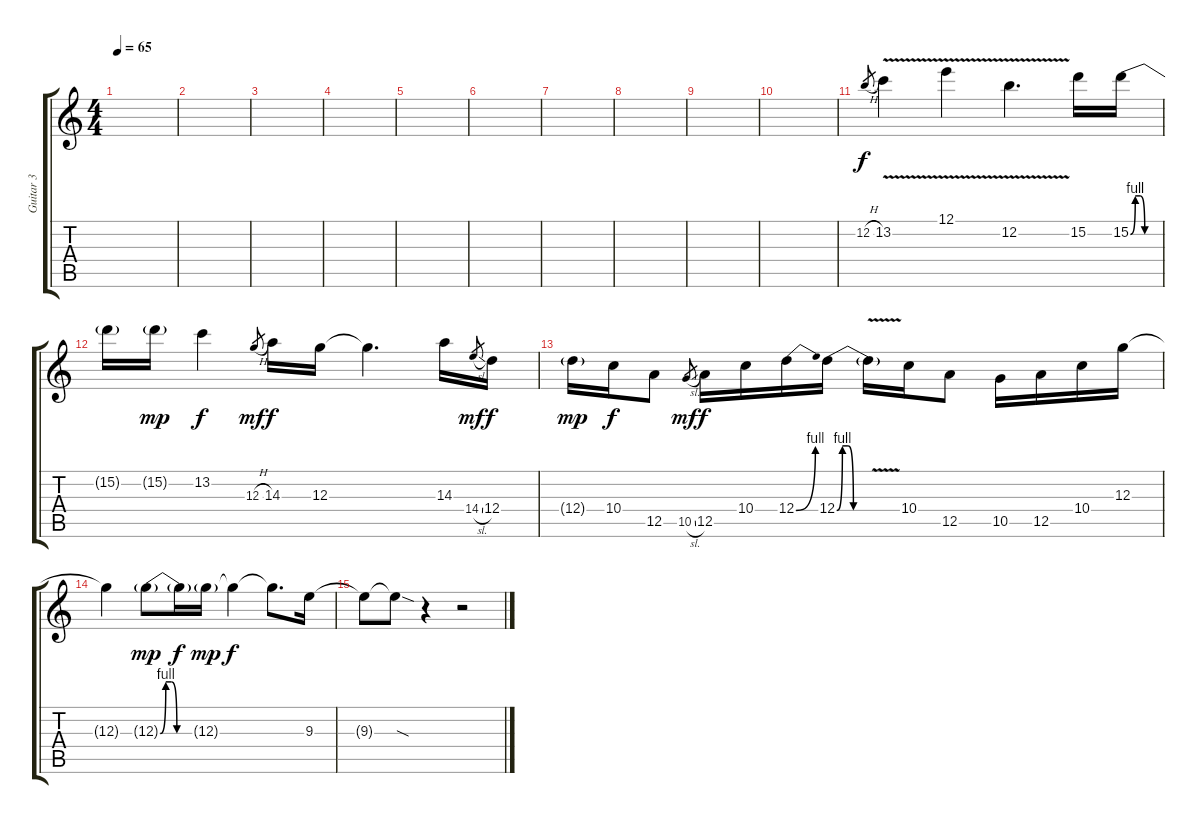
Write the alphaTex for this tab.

\track ("Guitar 3" "Guitar 3") {instrument distortionguitar}
\staff {score tabs}
\tuning (E4 B3 G3 D3 A2 E2) {hide}
\ts (4 4)
\tempo 65
\clef g2
\ks c
|
|
|
|
|
|
|
|
|
|
12.2{h}.8{gr} 13.2{v}.4{dy f} 12.1{v}.4 12.2{v}.4{d} 15.2.16 15.2{be (custom 0 0 10 4 20 4 30 0 60 0)}.16 |
15.2{t}.16 15.2{g}.16{dy mp} 13.2.4{dy f} 12.3{h}.8{gr dy mf} 14.3.16{dy f} 12.3.16 12.3{t}.4{d} 14.3.16 14.4{sl}.8{gr dy mf} 12.4.16{dy f} |
12.4{g}.16{dy mp} 10.4.16{dy f} 12.5.8 10.5{sl}.8{gr dy mf} 12.5.16{dy f} 10.4.16 12.4{be (bend 0 0 60 4)}.16 12.4{be (custom 0 0 10 4 20 4 30 0 60 0)}.16 12.4{v t}.16 10.4.16 12.5.8 10.5.16 12.5.16 10.4.16 12.3.16 |
12.3{t}.4 12.3{be (custom 0 0 10 4 20 4 30 0 60 0) g}.8{dy mp} 12.3{t}.16{dy f} 12.3{g}.16{dy mp} 12.3{t}.4{dy f} 12.3{t}.8{d} 9.3.16 |
9.3{t}.8 9.3{sod t}.8 r.4 r.2
